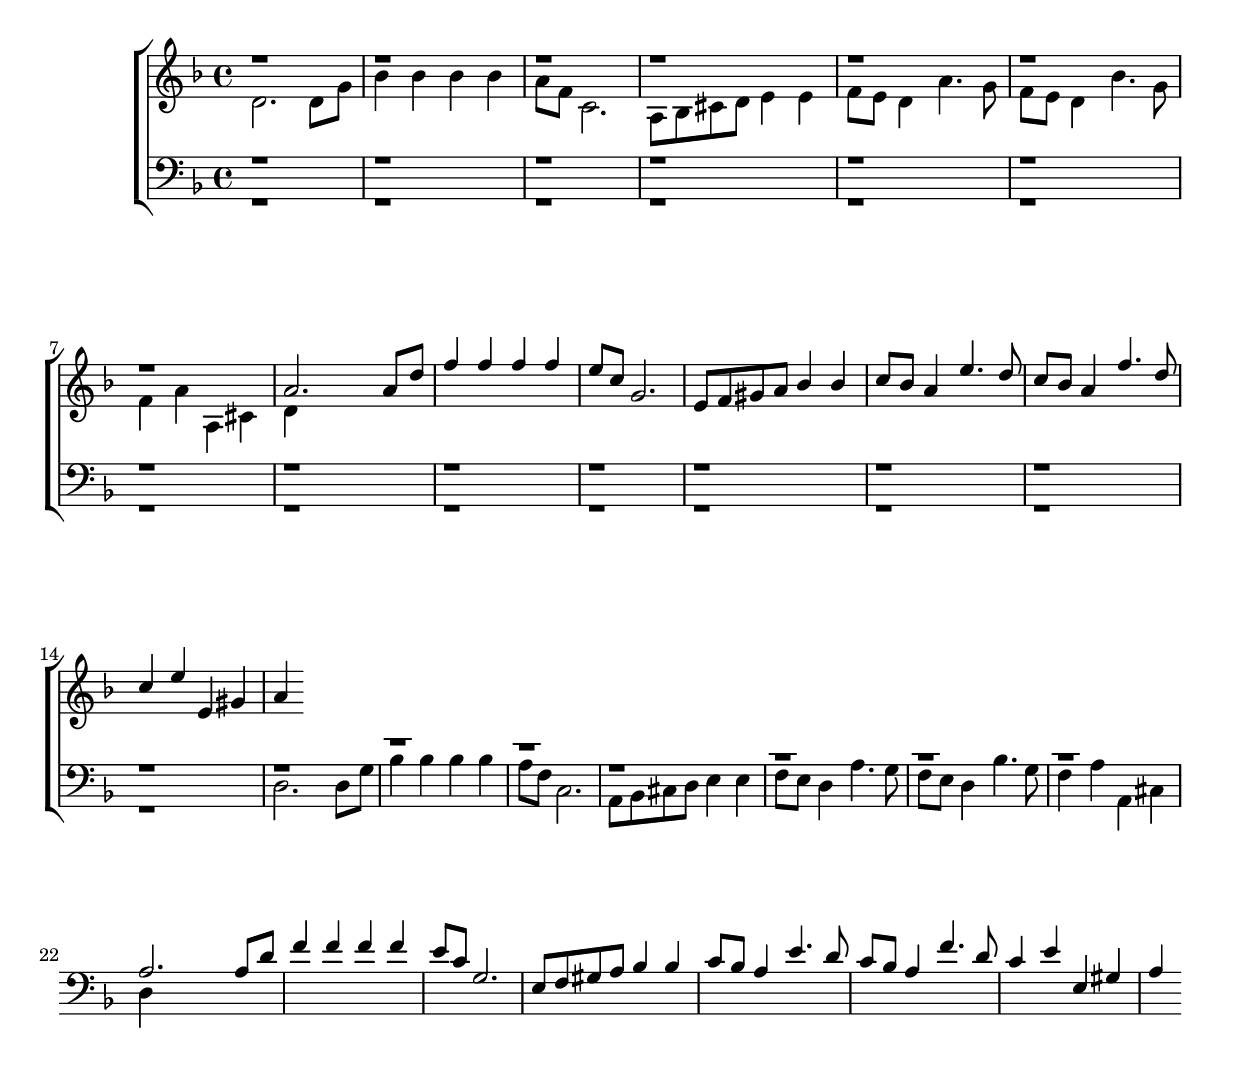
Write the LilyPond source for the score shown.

\paper {
  top-system-spacing #'basic-distance = #10
  score-system-spacing #'basic-distance = #20
  system-system-spacing #'basic-distance = #20
  last-bottom-spacing #'basic-distance = #10
}

global = {
  \key d \minor
  \time 4/4
}

sopMusic = 
\relative c' {
r1 r r r  r r r a'2. a8 d f4 f f f e8 c g2. e8 f gis a bes4 bes c8 bes a4 e'4. d8 c bes a4 f'4. d8 c4 e e, gis a
}

sopWords = \lyricmode {
}

altoMusic = \relative c' {
d2. d8 g bes4 bes bes bes a8 f c2. a8 bes cis d e4 e f8 e d4 a'4. g8 f e d4 bes'4. g8 f4 a a, cis d 

}
altoWords = \lyricmode {
}

tenorMusic = \relative c' {
r1 r r r r r r r r r r r r r r r r r r r r  a2. a8 d f4 f f f e8 c g2. e8 f gis a bes4 bes c8 bes a4 e'4. d8 c bes a4 f'4. d8 c4 e e, gis a 

}
tenorWords = \lyricmode {
}

bassMusic = \relative c {
r1 r r r r r r r r r r r r r d2. d8 g bes4 bes bes bes a8 f c2. a8 bes cis d e4 e f8 e d4 a'4. g8 f e d4 bes'4. g8 f4 a a, cis d 

}
bassWords = \lyricmode {
}

\score {
  \new ChoirStaff <<
    \new Lyrics = "sopranos" \with {
      % this is needed for lyrics above a staff
      \override VerticalAxisGroup.staff-affinity = #DOWN
    }
    \new Staff = "women" <<
      \new Voice = "sopranos" {
        \voiceOne
        << \global \sopMusic >>
      }
      \new Voice = "altos" {
        \voiceTwo
        << \global \altoMusic >>
      }
    >>
    \new Lyrics = "altos"
    \new Lyrics = "tenors" \with {
      % this is needed for lyrics above a staff
      \override VerticalAxisGroup.staff-affinity = #DOWN
    }
    \new Staff = "men" <<
      \clef bass
      \new Voice = "tenors" {
        \voiceOne
        << \global \tenorMusic >>
      }
      \new Voice = "basses" {
        \voiceTwo << \global \bassMusic >>
      }
    >>
    \new Lyrics = "basses"
    \context Lyrics = "sopranos" \lyricsto "sopranos" \sopWords
    \context Lyrics = "altos" \lyricsto "altos" \altoWords
    \context Lyrics = "tenors" \lyricsto "tenors" \tenorWords
    \context Lyrics = "basses" \lyricsto "basses" \bassWords
  >>
  \layout{}
  \midi{    \tempo 2 = 120
}
}